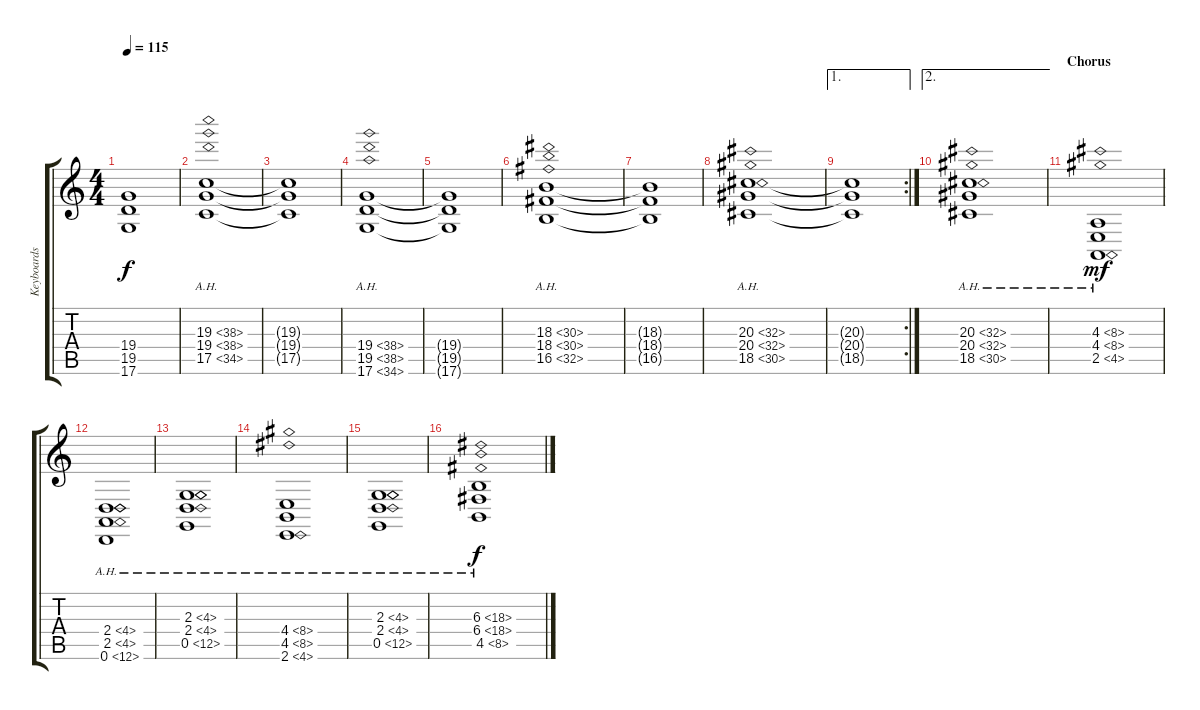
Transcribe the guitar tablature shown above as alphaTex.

\track ("Keyboards 2" "Keyboards ") {instrument stringensemble1}
\staff {score tabs}
\tuning (D4 A3 F3 C3 G2 D2) {hide}
\ts (4 4)
\tempo 115
\clef g2
\ks c
(19.4{t} 19.5{t} 17.6{t}).1{dy f} |
(19.3{ah 19} 19.4{ah 19} 17.5{ah 17}).1 |
(19.3{t} 19.4{t} 17.5{t}).1 |
(19.4{ah 19} 19.5{ah 19} 17.6{ah 17}).1 |
(19.4{t} 19.5{t} 17.6{t}).1 |
(18.3{ah 12} 18.4{ah 12} 16.5{ah 16}).1 |
(18.3{t} 18.4{t} 16.5{t}).1 |
(20.3{ah 12} 20.4{ah 12} 18.5{ah 12}).1 |
\ae 1
\rc 2
(20.3{t} 20.4{t} 18.5{t}).1 |
\ae 2
(20.3{ah 12} 20.4{ah 12} 18.5{ah 12}).1 |
\section ("" "Chorus")
(4.3{ah 4} 4.4{ah 4} 2.5{ah 2}).1{dy mf} |
(2.4{ah 2} 2.5{ah 2} 0.6{ah 12}).1 |
(2.3{ah 2} 2.4{ah 2} 0.5{ah 12}).1 |
(4.4{ah 4} 4.5{ah 4} 2.6{ah 2}).1 |
(2.3{ah 2} 2.4{ah 2} 0.5{ah 12}).1 |
(6.3{ah 12} 6.4{ah 12} 4.5{ah 4}).1{dy f}
